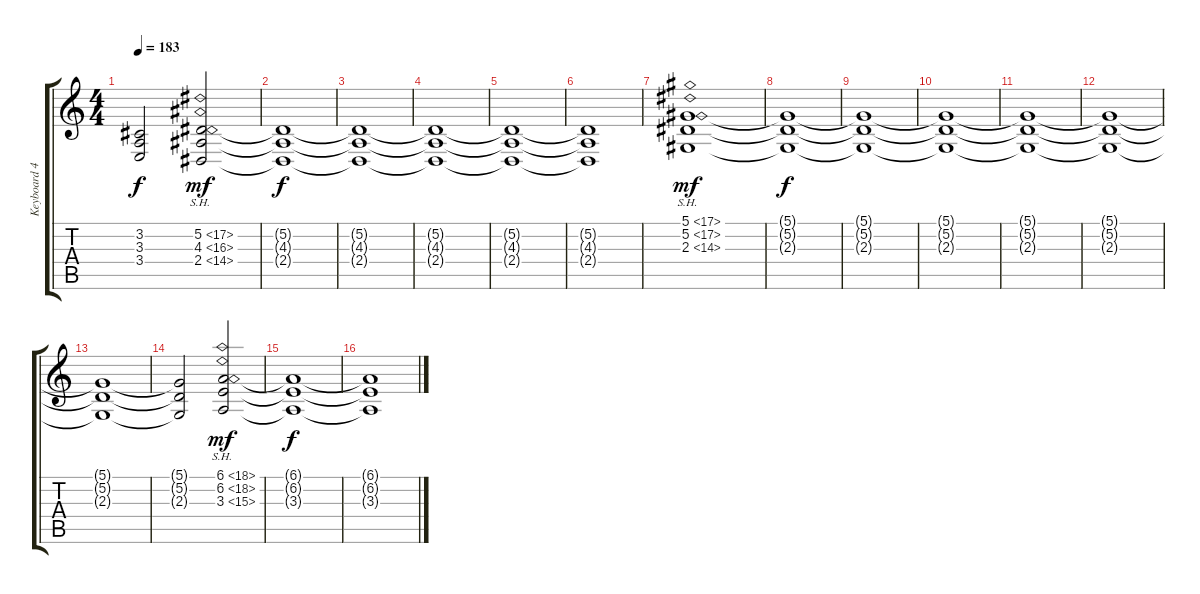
\track ("Keyboard 4" "Keyboard 4") {instrument choiraahs}
\staff {score tabs}
\tuning (Eb4 Bb3 Gb3 Db3 Ab2 Eb2) {hide}
\ts (4 4)
\tempo 183
\clef g2
\ks c
(3.2{t} 3.3{t} 3.4{t}).2{dy f} (5.2{sh 12} 4.3{sh 12} 2.4{sh 12}).2{dy mf} |
(5.2{t} 4.3{t} 2.4{t}).1{dy f} |
(5.2{t} 4.3{t} 2.4{t}).1 |
(5.2{t} 4.3{t} 2.4{t}).1 |
(5.2{t} 4.3{t} 2.4{t}).1 |
(5.2{t} 4.3{t} 2.4{t}).1 |
(5.1{sh 12} 5.2{sh 12} 2.3{sh 12}).1{dy mf} |
(5.1{t} 5.2{t} 2.3{t}).1{dy f} |
(5.1{t} 5.2{t} 2.3{t}).1 |
(5.1{t} 5.2{t} 2.3{t}).1 |
(5.1{t} 5.2{t} 2.3{t}).1 |
(5.1{t} 5.2{t} 2.3{t}).1 |
(5.1{t} 5.2{t} 2.3{t}).1 |
(5.1{t} 5.2{t} 2.3{t}).2 (6.1{sh 12} 6.2{sh 12} 3.3{sh 12}).2{dy mf} |
(6.1{t} 6.2{t} 3.3{t}).1{dy f} |
(6.1{t} 6.2{t} 3.3{t}).1
